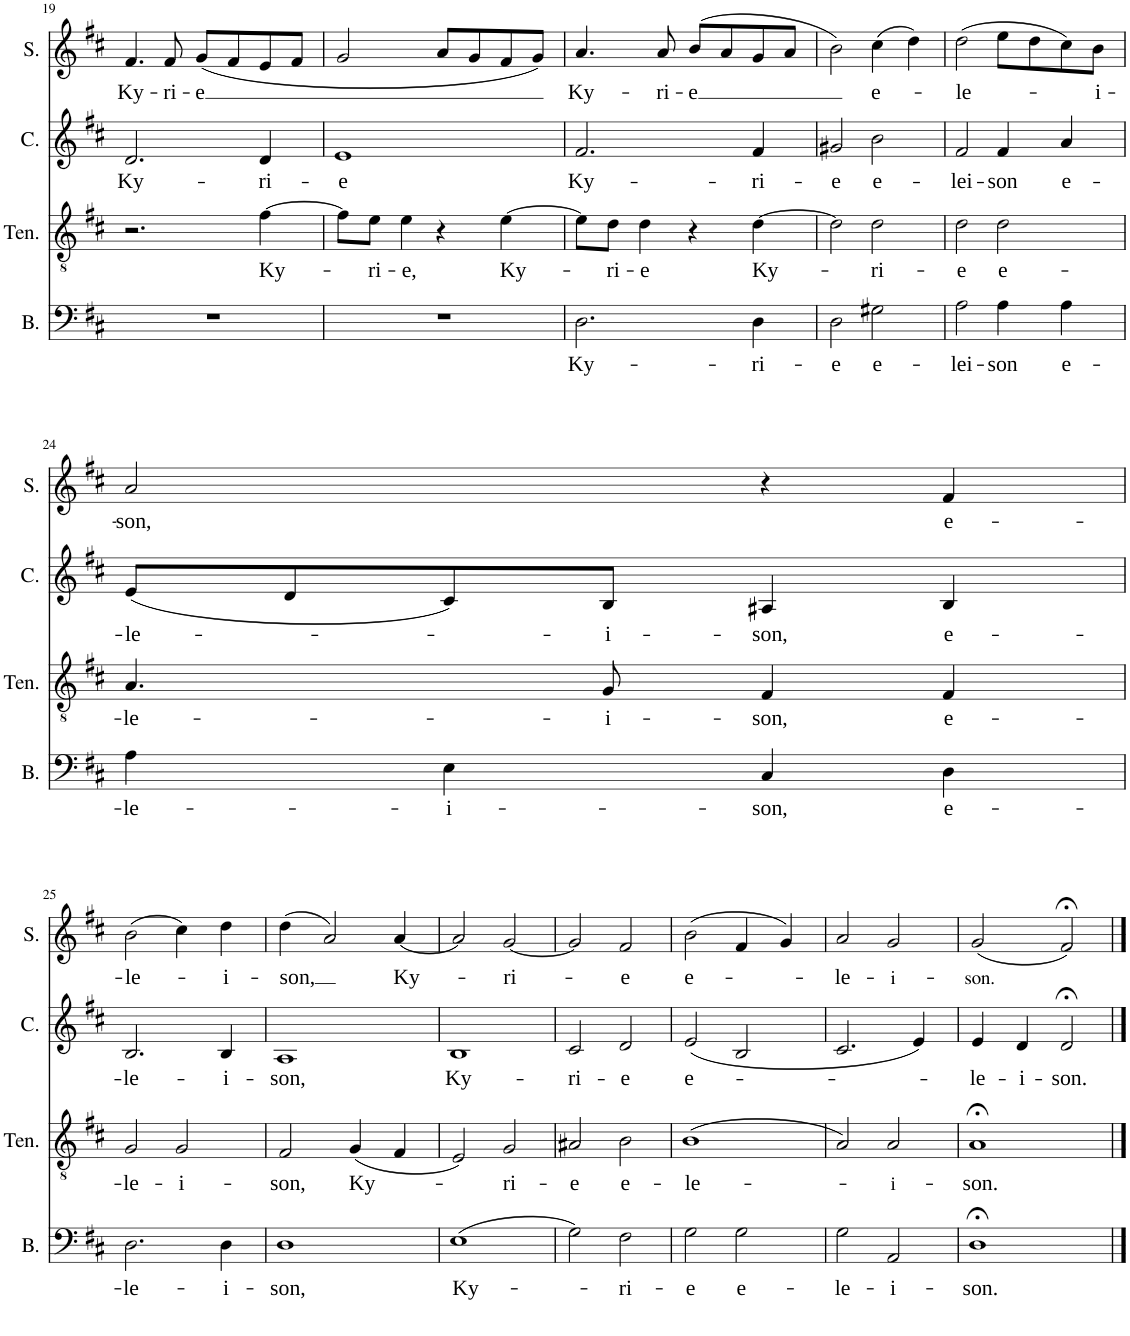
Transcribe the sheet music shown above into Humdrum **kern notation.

**kern	**text	**kern	**text	**kern	**text	**kern	**text
*part4	*part4	*part3	*part3	*part2	*part2	*part1	*part1
*staff4	*staff4	*staff3	*staff3	*staff2	*staff2	*staff1	*staff1
*I"Bass	*	*I"Tenor	*	*I"Contralt	*	*I"Soprano	*
*I'B.	*	*I'Ten.	*	*I'C.	*	*I'S.	*
!!LO:PB:g=z
*clefF4	*	*clefGv2	*	*clefG2	*	*clefG2	*
*k[f#c#]	*	*k[f#c#]	*	*k[f#c#]	*	*k[f#c#]	*
*M4/4	*	*M4/4	*	*M4/4	*	*M4/4	*
=19	=19	=19	=19	=19	=19	=19	=19
!	!	!	!	!	!LO:LY:b	!	!LO:LY:b
1r	.	2.r	.	2.d/	Ky-	4.f#/	Ky-
!	!	!	!	!	!	!	!LO:LY:b
.	.	.	.	.	.	8f#/	-ri-
!	!	!	!	!	!	!	!LO:LY:b
.	.	.	.	.	.	(8g/L	-e
.	.	.	.	.	.	8f#/	.
!	!	!	!LO:LY:b	!	!LO:LY:b	!	!
.	.	[4f#\	Ky-	4d/	-ri-	8e/	.
.	.	.	.	.	.	8f#/J	.
=20	=20	=20	=20	=20	=20	=20	=20
!	!	!	!	!	!LO:LY:b	!	!
1r	.	8f#\L]	.	1e	-e	2g/	.
!	!	!	!LO:LY:b	!	!	!	!
.	.	8e\J	-ri-	.	.	.	.
!	!	!	!LO:LY:b	!	!	!	!
.	.	4e\	-e,	.	.	.	.
.	.	4r	.	.	.	8a/L	.
.	.	.	.	.	.	8g/	.
!	!	!	!LO:LY:b	!	!	!	!
.	.	[4e\	Ky-	.	.	8f#/	.
.	.	.	.	.	.	8g/J)	.
=21	=21	=21	=21	=21	=21	=21	=21
!	!LO:LY:b	!	!	!	!LO:LY:b	!	!LO:LY:b
2.D\	Ky-	8e\L]	.	2.f#/	Ky-	4.a/	Ky-
!	!	!	!LO:LY:b	!	!	!	!
.	.	8d\J	-ri-	.	.	.	.
!	!	!	!LO:LY:b	!	!	!	!
.	.	4d\	-e	.	.	.	.
!	!	!	!	!	!	!	!LO:LY:b
.	.	.	.	.	.	8a/	-ri-
!	!	!	!	!	!	!	!LO:LY:b
.	.	4r	.	.	.	(8b/L	-e
.	.	.	.	.	.	8a/	.
!	!LO:LY:b	!	!LO:LY:b	!	!LO:LY:b	!	!
4D\	-ri-	[4d\	Ky-	4f#/	-ri-	8g/	.
.	.	.	.	.	.	8a/J	.
=22	=22	=22	=22	=22	=22	=22	=22
!	!LO:LY:b	!	!	!	!LO:LY:b	!	!
2D\	-e	2d\]	.	2g#X/	-e	2b\)	.
!	!LO:LY:b	!	!LO:LY:b	!	!LO:LY:b	!	!LO:LY:b
2G#X\	e-	2d\	-ri-	2b\	e-	(4cc#\	e-
.	.	.	.	.	.	4dd\)	.
=23	=23	=23	=23	=23	=23	=23	=23
!	!LO:LY:b	!	!LO:LY:b	!	!LO:LY:b	!	!LO:LY:b
2A\	-lei-	2d\	-e	2f#/	-lei-	(2dd\	-le-
!	!LO:LY:b	!	!LO:LY:b	!	!LO:LY:b	!	!
4A\	-son	2d\	e-	4f#/	-son	8ee\L	.
.	.	.	.	.	.	8dd\	.
!	!LO:LY:b	!	!	!	!LO:LY:b	!	!
4A\	e-	.	.	4a/	e-	8cc#\)	.
!	!	!	!	!	!	!	!LO:LY:b
.	.	.	.	.	.	8b\J	-i-
!!LO:LB:g=z
=24	=24	=24	=24	=24	=24	=24	=24
!	!LO:LY:b	!	!LO:LY:b	!	!LO:LY:b	!	!LO:LY:b
4A\	-le-	4.A/	-le-	(8e/L	-le-	2a/	-son,
.	.	.	.	8d/	.	.	.
!	!LO:LY:b	!	!	!	!	!	!
4E\	-i-	.	.	8c#/)	.	.	.
!	!	!	!LO:LY:b	!	!LO:LY:b	!	!
.	.	8G/	-i-	8B/J	-i-	.	.
!	!LO:LY:b	!	!LO:LY:b	!	!LO:LY:b	!	!
4C#/	-son,	4F#/	-son,	4A#X/	-son,	4r	.
!	!LO:LY:b	!	!LO:LY:b	!	!LO:LY:b	!	!LO:LY:b
4D\	e-	4F#/	e-	4B/	e-	4f#/	e-
!!LO:LB:g=z
=25	=25	=25	=25	=25	=25	=25	=25
!	!LO:LY:b	!	!LO:LY:b	!	!LO:LY:b	!	!LO:LY:b
2.D\	-le-	2G/	-le-	2.B/	-le-	(2b\	-le-
!	!	!	!LO:LY:b	!	!	!	!
.	.	2G/	-i-	.	.	4cc#\)	.
!	!LO:LY:b	!	!	!	!LO:LY:b	!	!LO:LY:b
4D\	-i-	.	.	4B/	-i-	4dd\	-i-
=26	=26	=26	=26	=26	=26	=26	=26
!	!LO:LY:b	!	!LO:LY:b	!	!LO:LY:b	!	!LO:LY:b
1D	-son,	2F#/	-son,	1A	-son,	(4dd\	-son,
.	.	.	.	.	.	2a/)	.
!	!	!	!LO:LY:b	!	!	!	!
.	.	(4G/	Ky-	.	.	.	.
!	!	!	!	!	!	!	!LO:LY:b
.	.	4F#/	.	.	.	[4a/	Ky-
=27	=27	=27	=27	=27	=27	=27	=27
!	!LO:LY:b	!	!	!	!LO:LY:b	!	!
(1E	Ky-	2E/)	.	1B	Ky-	2a/]	.
!	!	!	!LO:LY:b	!	!	!	!LO:LY:b
.	.	2G/	-ri-	.	.	[2g/	-ri-
=28	=28	=28	=28	=28	=28	=28	=28
!	!	!	!LO:LY:b	!	!LO:LY:b	!	!
2G\)	.	2A#X/	-e	2c#/	-ri-	2g/]	.
!	!LO:LY:b	!	!LO:LY:b	!	!LO:LY:b	!	!LO:LY:b
2F#\	-ri-	2B\	e-	2d/	-e	2f#/	-e
=29	=29	=29	=29	=29	=29	=29	=29
!	!LO:LY:b	!	!LO:LY:b	!	!LO:LY:b	!	!LO:LY:b
2G\	-e	(1B	-le-	(2e/	e-	(2b\	e-
!	!LO:LY:b	!	!	!	!	!	!
2G\	e-	.	.	2B/	.	4f#/	.
.	.	.	.	.	.	4g/)	.
=30	=30	=30	=30	=30	=30	=30	=30
!	!LO:LY:b	!	!	!	!	!	!LO:LY:b
2G\	-le-	2A/)	.	2.c#/	.	2a/	-le-
!	!LO:LY:b	!	!LO:LY:b	!	!	!	!LO:LY:b
2AA/	-i-	2A/	-i-	.	.	2g/	-i-
.	.	.	.	4e/)	.	.	.
=31	=31	=31	=31	=31	=31	=31	=31
!	!LO:LY:b	!	!LO:LY:b	!	!LO:LY:b	!	!LO:LY:b
1D;<	-son.	1A;<	-son.	4e/	-le-	(2g/	-son.
!	!	!	!	!	!LO:LY:b	!	!
.	.	.	.	4d/	-i-	.	.
!	!	!	!	!	!LO:LY:b	!	!
.	.	.	.	2d;</	-son.	2f#;</)	.
==	==	==	==	==	==	==	==
*-	*-	*-	*-	*-	*-	*-	*-
